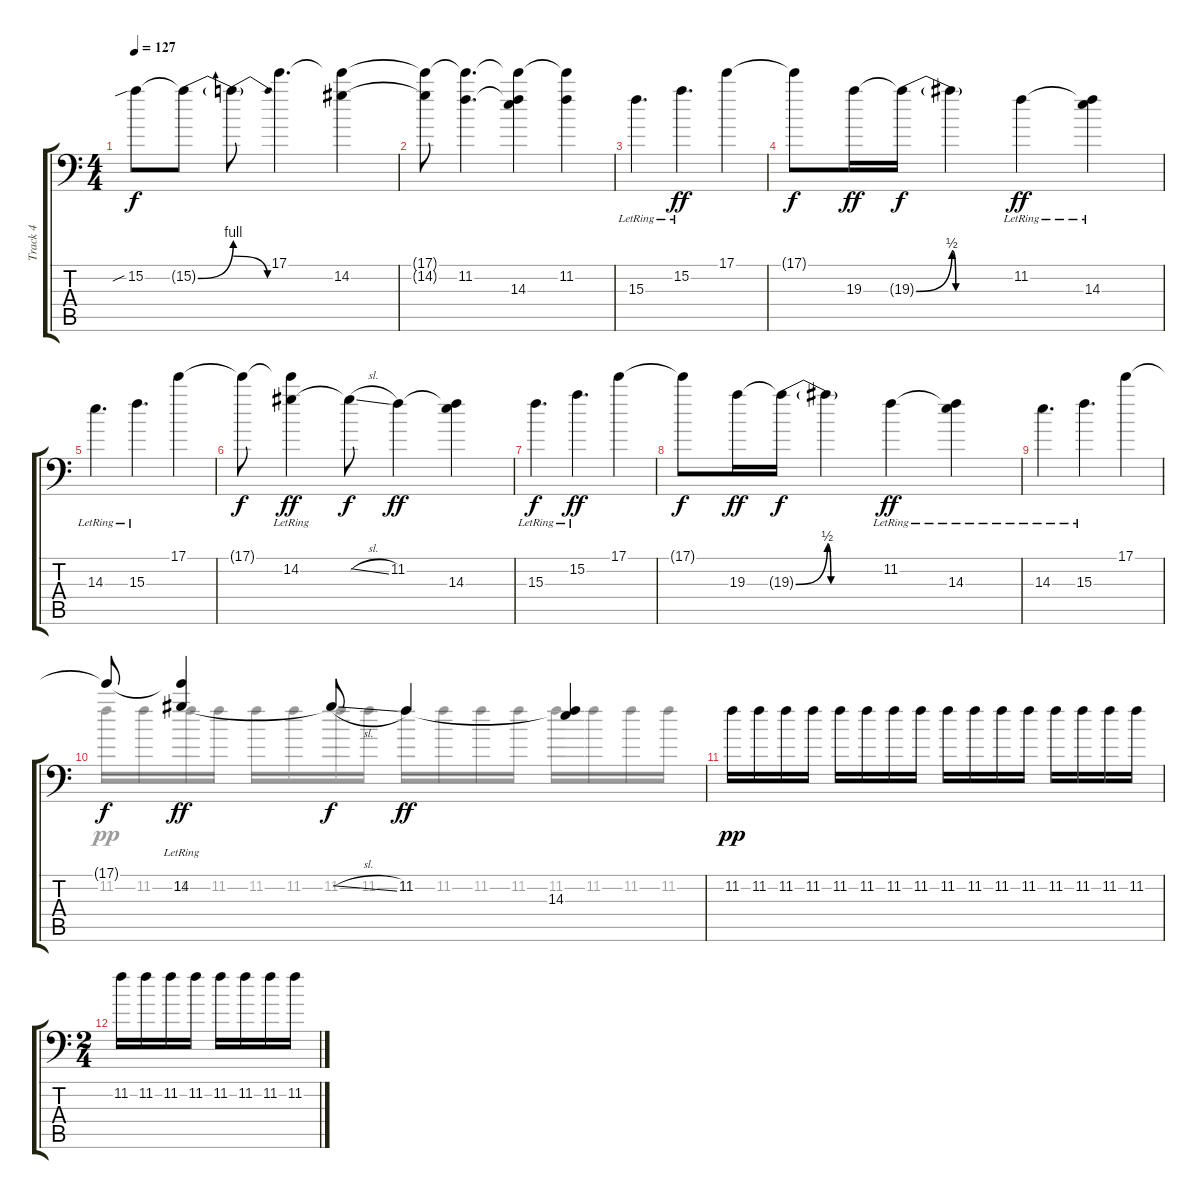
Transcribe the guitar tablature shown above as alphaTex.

\track ("Track 4" "Track 4") {instrument overdrivenguitar}
\staff {score tabs}
\tuning (B3 Gb3 D3 A2 E2 A1) {hide}
\voice
\ts (4 4)
\tempo 127
\clef f4
\ks c
15.2{sib}.8{dy f} 15.2{be (bend 0 0 60 4) t}.8 15.2{be (release 0 1 60 0) t}.8 17.1.4{d} (17.1{t} 14.2).4 |
(17.1{t} 14.2{t}).8 (17.1{t} 11.2).4{d} (17.1{t} 11.2{t} 14.3).4 (17.1{t} 11.2).4 |
15.3{lr}.4{d volume 9} 15.2{lr}.4{d dy ff} 17.1.4 |
17.1{t}.8{dy f} 19.3.16{dy ff} 19.3{be (bend 0 0 60 2) t}.16{dy f} 19.3{be (custom 0 2 4 0 15 0 30 0 60 0) t}.4 11.2{lr}.4{dy ff} (11.2{t} 14.3{lr}).4 |
14.3{lr}.4{d} 15.3{lr}.4{d} 17.1.4 |
17.1{t}.8{dy f} (17.1{t} 14.2{lr}).4{dy ff} 14.2{sl t}.8{dy f} 11.2.4{dy ff} (11.2{t} 14.3).4 |
15.3{lr}.4{d dy f volume 2} 15.2{lr}.4{d dy ff} 17.1.4 |
17.1{t}.8{dy f} 19.3.16{dy ff} 19.3{be (bend 0 0 60 2) t}.16{dy f} 19.3{be (custom 0 2 4 0 15 0 30 0 60 0) t}.4 11.2{lr}.4{dy ff} (11.2{t} 14.3{lr}).4 |
14.3{lr}.4{d} 15.3{lr}.4{d} 17.1.4 |
17.1{t}.8{dy f} (17.1{t} 14.2{lr}).4{dy ff} 14.2{sl t}.8{dy f} 11.2.4{dy ff} (11.2{t} 14.3).4 |
11.2.16{dy pp volume 0} 11.2.16 11.2.16 11.2.16 11.2.16 11.2.16 11.2.16 11.2.16 11.2.16 11.2.16 11.2.16 11.2.16 11.2.16 11.2.16 11.2.16 11.2.16 |
\ts (2 4)
11.2.16 11.2.16 11.2.16 11.2.16 11.2.16 11.2.16 11.2.16 11.2.16
\voice
\clef f4
\ottava regular
\simile none
\ks c
|
|
|
|
|
|
|
|
|
11.2.16 11.2.16 11.2.16 11.2.16 11.2.16 11.2.16 11.2.16 11.2.16 11.2.16 11.2.16 11.2.16 11.2.16 11.2.16 11.2.16 11.2.16 11.2.16 |
|
